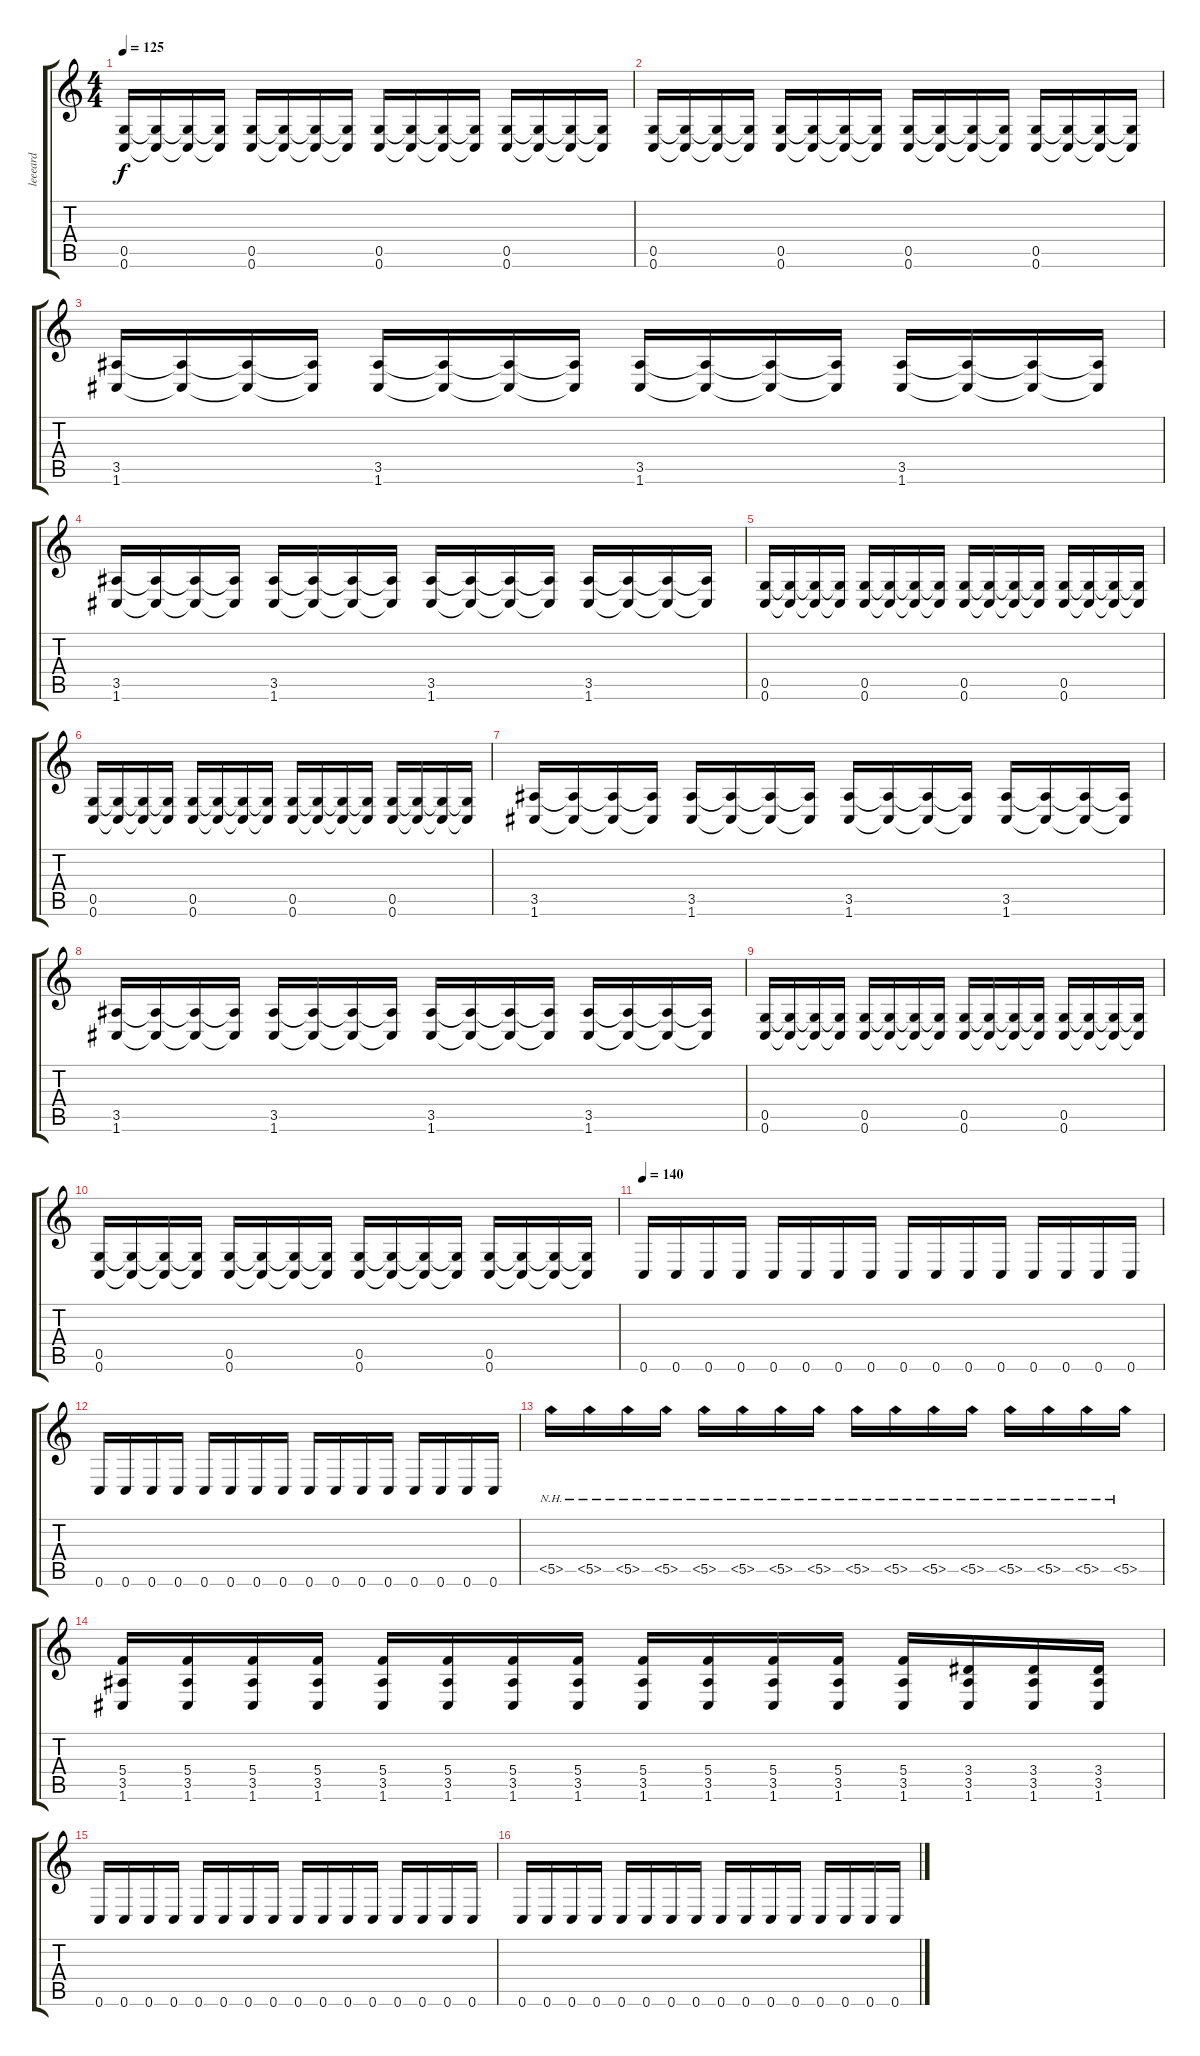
\track ("leeeard" "leeeard") {instrument distortionguitar}
\staff {score tabs}
\tuning (D4 A3 F3 C3 G2 C2) {hide}
\ts (4 4)
\tempo 125
\clef g2
\ks c
(0.5 0.6).16{dy f} (0.5{t} 0.6{t}).16 (0.5{t} 0.6{t}).16 (0.5{t} 0.6{t}).16 (0.5 0.6).16 (0.5{t} 0.6{t}).16 (0.5{t} 0.6{t}).16 (0.5{t} 0.6{t}).16 (0.5 0.6).16 (0.5{t} 0.6{t}).16 (0.5{t} 0.6{t}).16 (0.5{t} 0.6{t}).16 (0.5 0.6).16 (0.5{t} 0.6{t}).16 (0.5{t} 0.6{t}).16 (0.5{t} 0.6{t}).16 |
(0.5 0.6).16 (0.5{t} 0.6{t}).16 (0.5{t} 0.6{t}).16 (0.5{t} 0.6{t}).16 (0.5 0.6).16 (0.5{t} 0.6{t}).16 (0.5{t} 0.6{t}).16 (0.5{t} 0.6{t}).16 (0.5 0.6).16 (0.5{t} 0.6{t}).16 (0.5{t} 0.6{t}).16 (0.5{t} 0.6{t}).16 (0.5 0.6).16 (0.5{t} 0.6{t}).16 (0.5{t} 0.6{t}).16 (0.5{t} 0.6{t}).16 |
(3.5 1.6).16 (3.5{t} 1.6{t}).16 (3.5{t} 1.6{t}).16 (3.5{t} 1.6{t}).16 (3.5 1.6).16 (3.5{t} 1.6{t}).16 (3.5{t} 1.6{t}).16 (3.5{t} 1.6{t}).16 (3.5 1.6).16 (3.5{t} 1.6{t}).16 (3.5{t} 1.6{t}).16 (3.5{t} 1.6{t}).16 (3.5 1.6).16 (3.5{t} 1.6{t}).16 (3.5{t} 1.6{t}).16 (3.5{t} 1.6{t}).16 |
(3.5 1.6).16 (3.5{t} 1.6{t}).16 (3.5{t} 1.6{t}).16 (3.5{t} 1.6{t}).16 (3.5 1.6).16 (3.5{t} 1.6{t}).16 (3.5{t} 1.6{t}).16 (3.5{t} 1.6{t}).16 (3.5 1.6).16 (3.5{t} 1.6{t}).16 (3.5{t} 1.6{t}).16 (3.5{t} 1.6{t}).16 (3.5 1.6).16 (3.5{t} 1.6{t}).16 (3.5{t} 1.6{t}).16 (3.5{t} 1.6{t}).16 |
(0.5 0.6).16 (0.5{t} 0.6{t}).16 (0.5{t} 0.6{t}).16 (0.5{t} 0.6{t}).16 (0.5 0.6).16 (0.5{t} 0.6{t}).16 (0.5{t} 0.6{t}).16 (0.5{t} 0.6{t}).16 (0.5 0.6).16 (0.5{t} 0.6{t}).16 (0.5{t} 0.6{t}).16 (0.5{t} 0.6{t}).16 (0.5 0.6).16 (0.5{t} 0.6{t}).16 (0.5{t} 0.6{t}).16 (0.5{t} 0.6{t}).16 |
(0.5 0.6).16 (0.5{t} 0.6{t}).16 (0.5{t} 0.6{t}).16 (0.5{t} 0.6{t}).16 (0.5 0.6).16 (0.5{t} 0.6{t}).16 (0.5{t} 0.6{t}).16 (0.5{t} 0.6{t}).16 (0.5 0.6).16 (0.5{t} 0.6{t}).16 (0.5{t} 0.6{t}).16 (0.5{t} 0.6{t}).16 (0.5 0.6).16 (0.5{t} 0.6{t}).16 (0.5{t} 0.6{t}).16 (0.5{t} 0.6{t}).16 |
(3.5 1.6).16 (3.5{t} 1.6{t}).16 (3.5{t} 1.6{t}).16 (3.5{t} 1.6{t}).16 (3.5 1.6).16 (3.5{t} 1.6{t}).16 (3.5{t} 1.6{t}).16 (3.5{t} 1.6{t}).16 (3.5 1.6).16 (3.5{t} 1.6{t}).16 (3.5{t} 1.6{t}).16 (3.5{t} 1.6{t}).16 (3.5 1.6).16 (3.5{t} 1.6{t}).16 (3.5{t} 1.6{t}).16 (3.5{t} 1.6{t}).16 |
(3.5 1.6).16 (3.5{t} 1.6{t}).16 (3.5{t} 1.6{t}).16 (3.5{t} 1.6{t}).16 (3.5 1.6).16 (3.5{t} 1.6{t}).16 (3.5{t} 1.6{t}).16 (3.5{t} 1.6{t}).16 (3.5 1.6).16 (3.5{t} 1.6{t}).16 (3.5{t} 1.6{t}).16 (3.5{t} 1.6{t}).16 (3.5 1.6).16 (3.5{t} 1.6{t}).16 (3.5{t} 1.6{t}).16 (3.5{t} 1.6{t}).16 |
(0.5 0.6).16 (0.5{t} 0.6{t}).16 (0.5{t} 0.6{t}).16 (0.5{t} 0.6{t}).16 (0.5 0.6).16 (0.5{t} 0.6{t}).16 (0.5{t} 0.6{t}).16 (0.5{t} 0.6{t}).16 (0.5 0.6).16 (0.5{t} 0.6{t}).16 (0.5{t} 0.6{t}).16 (0.5{t} 0.6{t}).16 (0.5 0.6).16 (0.5{t} 0.6{t}).16 (0.5{t} 0.6{t}).16 (0.5{t} 0.6{t}).16 |
(0.5 0.6).16 (0.5{t} 0.6{t}).16 (0.5{t} 0.6{t}).16 (0.5{t} 0.6{t}).16 (0.5 0.6).16 (0.5{t} 0.6{t}).16 (0.5{t} 0.6{t}).16 (0.5{t} 0.6{t}).16 (0.5 0.6).16 (0.5{t} 0.6{t}).16 (0.5{t} 0.6{t}).16 (0.5{t} 0.6{t}).16 (0.5 0.6).16 (0.5{t} 0.6{t}).16 (0.5{t} 0.6{t}).16 (0.5{t} 0.6{t}).16 |
\tempo 140
0.6.16 0.6.16 0.6.16 0.6.16 0.6.16 0.6.16 0.6.16 0.6.16 0.6.16 0.6.16 0.6.16 0.6.16 0.6.16 0.6.16 0.6.16 0.6.16 |
0.6.16 0.6.16 0.6.16 0.6.16 0.6.16 0.6.16 0.6.16 0.6.16 0.6.16 0.6.16 0.6.16 0.6.16 0.6.16 0.6.16 0.6.16 0.6.16 |
5.5{nh}.16 5.5{nh}.16 5.5{nh}.16 5.5{nh}.16 5.5{nh}.16 5.5{nh}.16 5.5{nh}.16 5.5{nh}.16 5.5{nh}.16 5.5{nh}.16 5.5{nh}.16 5.5{nh}.16 5.5{nh}.16 5.5{nh}.16 5.5{nh}.16 5.5{nh}.16 |
(5.4 3.5 1.6).16 (5.4 3.5 1.6).16 (5.4 3.5 1.6).16 (5.4 3.5 1.6).16 (5.4 3.5 1.6).16 (5.4 3.5 1.6).16 (5.4 3.5 1.6).16 (5.4 3.5 1.6).16 (5.4 3.5 1.6).16 (5.4 3.5 1.6).16 (5.4 3.5 1.6).16 (5.4 3.5 1.6).16 (5.4 3.5 1.6).16 (3.4 3.5 1.6).16 (3.4 3.5 1.6).16 (3.4 3.5 1.6).16 |
0.6.16 0.6.16 0.6.16 0.6.16 0.6.16 0.6.16 0.6.16 0.6.16 0.6.16 0.6.16 0.6.16 0.6.16 0.6.16 0.6.16 0.6.16 0.6.16 |
0.6.16 0.6.16 0.6.16 0.6.16 0.6.16 0.6.16 0.6.16 0.6.16 0.6.16 0.6.16 0.6.16 0.6.16 0.6.16 0.6.16 0.6.16 0.6.16
